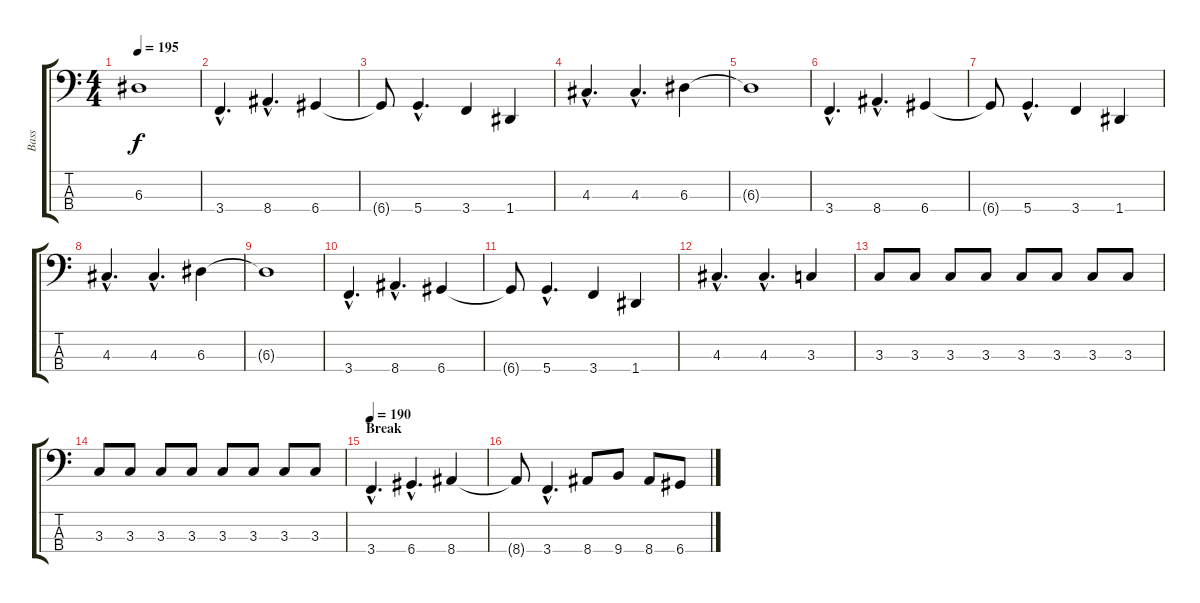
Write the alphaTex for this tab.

\track ("Bass" "Bass") {instrument electricbassfinger}
\staff {score tabs}
\tuning (G2 D2 A1 D1) {hide}
\ts (4 4)
\tempo 195
\clef f4
\ks c
6.3{t}.1{dy f} |
3.4{hac}.4{d} 8.4{hac}.4{d} 6.4.4 |
6.4{t}.8 5.4{hac}.4{d} 3.4.4 1.4.4 |
4.3{hac}.4{d} 4.3{hac}.4{d} 6.3.4 |
6.3{t}.1 |
3.4{hac}.4{d} 8.4{hac}.4{d} 6.4.4 |
6.4{t}.8 5.4{hac}.4{d} 3.4.4 1.4.4 |
4.3{hac}.4{d} 4.3{hac}.4{d} 6.3.4 |
6.3{t}.1 |
3.4{hac}.4{d} 8.4{hac}.4{d} 6.4.4 |
6.4{t}.8 5.4{hac}.4{d} 3.4.4 1.4.4 |
4.3{hac}.4{d} 4.3{hac}.4{d} 3.3.4 |
3.3.8 3.3.8 3.3.8 3.3.8 3.3.8 3.3.8 3.3.8 3.3.8 |
3.3.8 3.3.8 3.3.8 3.3.8 3.3.8 3.3.8 3.3.8 3.3.8 |
\section ("" "Break")
\tempo 190
3.4{hac}.4{d} 6.4{hac}.4{d} 8.4.4 |
8.4{t}.8 3.4{hac}.4{d} 8.4.8 9.4.8 8.4.8 6.4.8
